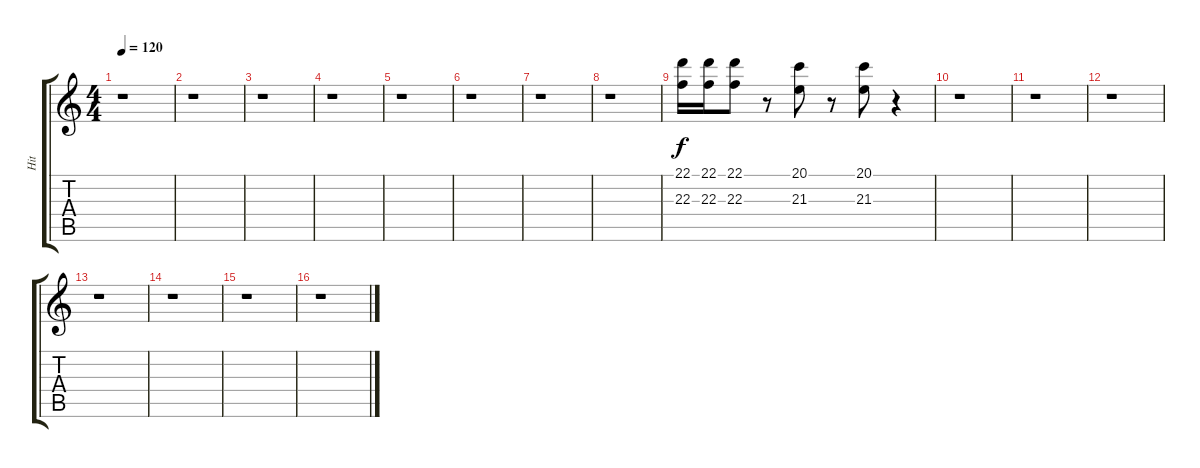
\track ("Hit" "Hit") {instrument orchestrahit}
\staff {score tabs}
\tuning (E4 B3 G3 D3 A2 E2) {hide}
\ts (4 4)
\tempo 120
\clef g2
\ks c
r.1{dy f} |
r.1 |
r.1 |
r.1 |
r.1 |
r.1 |
r.1 |
r.1 |
(22.1 22.3).16 (22.1 22.3).16 (22.1 22.3).8 r.8 (20.1 21.3).8 r.8 (20.1 21.3).8 r.4 |
r.1 |
r.1 |
r.1 |
r.1 |
r.1 |
r.1 |
r.1
